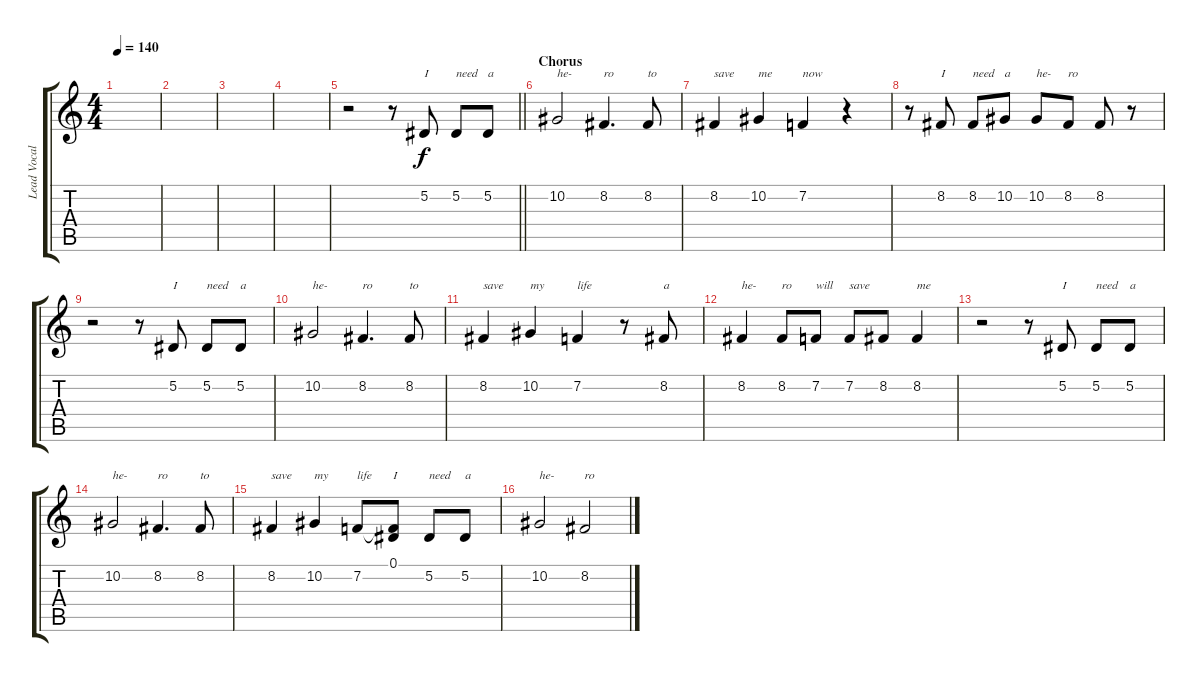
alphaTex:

\track ("Lead Vocals (Chorus)" "Lead Vocal") {instrument lead2sawtooth}
\staff {score tabs}
\tuning (Eb4 Bb3 Gb3 Db3 Ab2 Db2) {hide}
\ts (4 4)
\tempo 140
\clef g2
\ks c
|
|
|
|
\barLineRight lightlight
r.2 r.8 5.2.8{txt "I"} 5.2.8{txt "need"} 5.2.8{txt "a"} |
\section ("" "Chorus")
10.2.2{txt "he-"} 8.2.4{d txt "ro"} 8.2.8{txt "to"} |
8.2.4{txt "save"} 10.2.4{txt "me"} 7.2.4{txt "now"} r.4 |
r.8 8.2.8{txt "I"} 8.2.8{txt "need"} 10.2.8{txt "a"} 10.2.8{txt "he-"} 8.2.8{txt "ro"} 8.2.8 r.8 |
r.2 r.8 5.2.8{txt "I"} 5.2.8{txt "need"} 5.2.8{txt "a"} |
10.2.2{txt "he-"} 8.2.4{d txt "ro"} 8.2.8{txt "to"} |
8.2.4{txt "save"} 10.2.4{txt "my"} 7.2.4{txt "life"} r.8 8.2.8{txt "a"} |
8.2.4{txt "he-"} 8.2.8{txt "ro"} 7.2.8{txt "will"} 7.2.8{txt "save"} 8.2.8 8.2.4{txt "me"} |
r.2 r.8 5.2.8{txt "I"} 5.2.8{txt "need"} 5.2.8{txt "a"} |
10.2.2{txt "he-"} 8.2.4{d txt "ro"} 8.2.8{txt "to"} |
8.2.4{txt "save"} 10.2.4{txt "my"} 7.2.8{txt "life"} (0.1 7.2{t}).8{txt "I"} 5.2.8{txt "need"} 5.2.8{txt "a"} |
10.2.2{txt "he-"} 8.2.2{txt "ro"}
